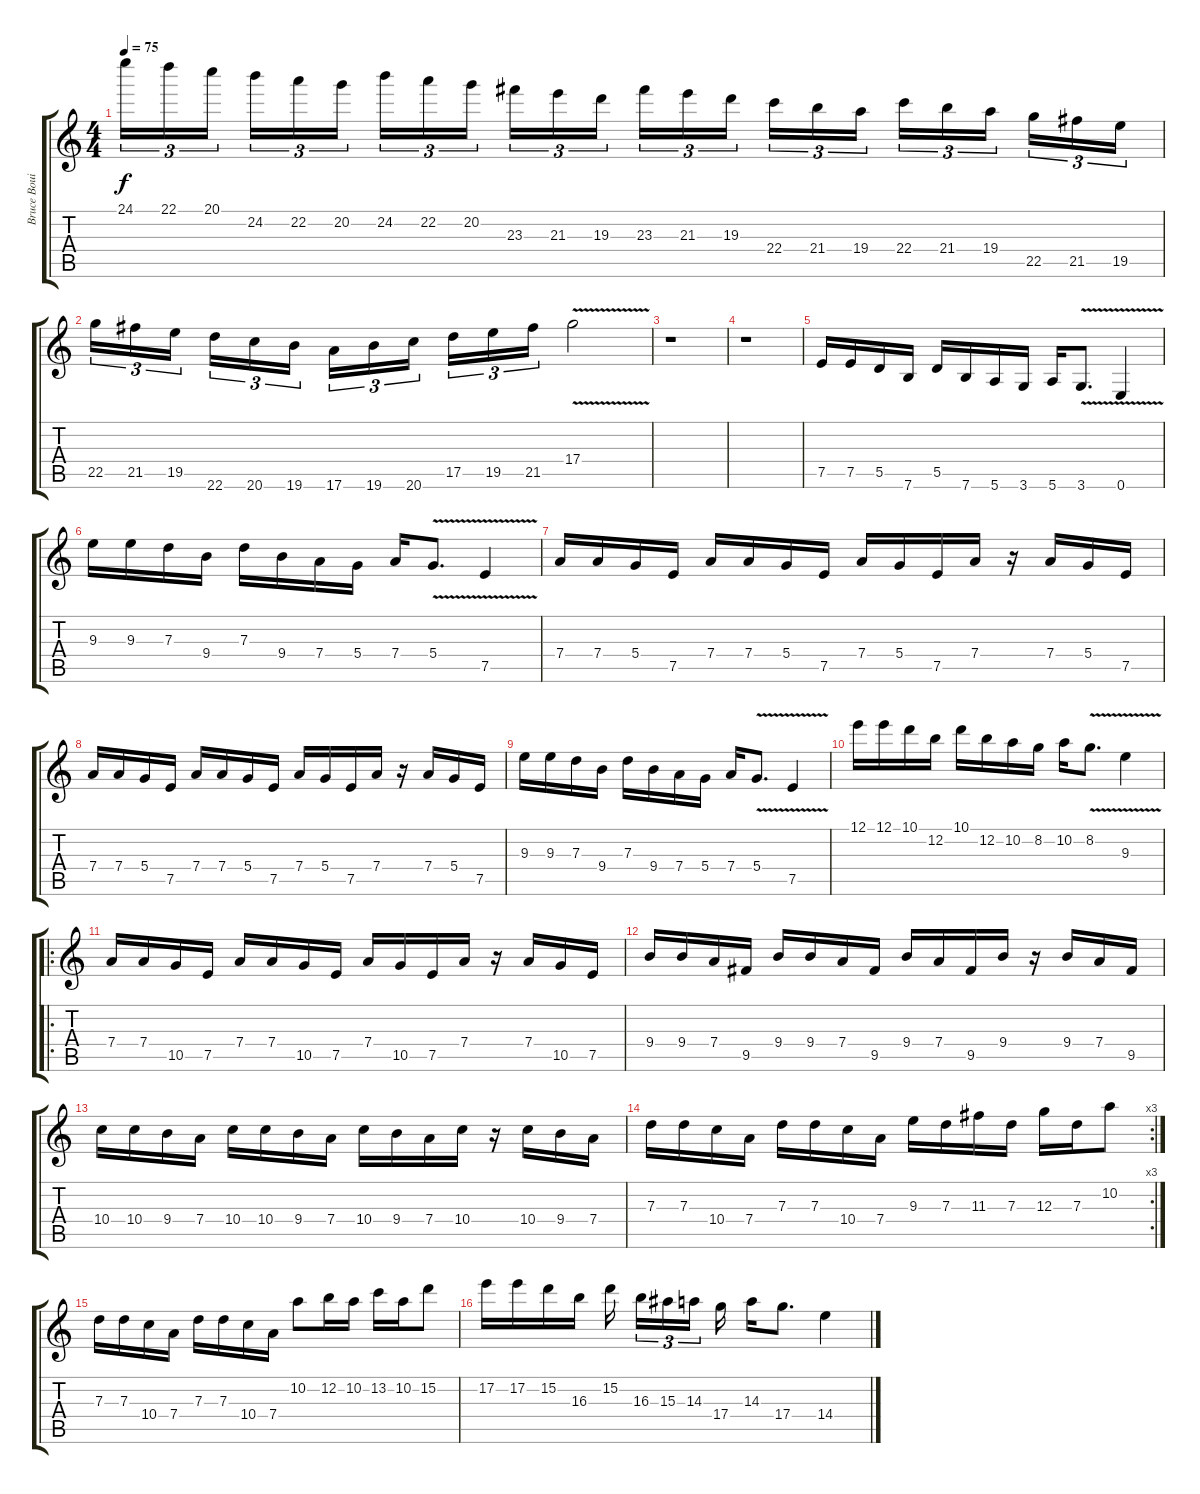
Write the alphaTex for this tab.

\track ("Bruce Bouilliet" "Bruce Boui") {instrument overdrivenguitar}
\staff {score tabs}
\tuning (E4 B3 G3 D3 A2 E2) {hide}
\ts (4 4)
\tempo 75
\clef g2
\ks c
24.1.16{tu (3 2) dy f} 22.1.16{tu (3 2)} 20.1.16{tu (3 2)} 24.2.16{tu (3 2)} 22.2.16{tu (3 2)} 20.2.16{tu (3 2)} 24.2.16{tu (3 2)} 22.2.16{tu (3 2)} 20.2.16{tu (3 2)} 23.3.16{tu (3 2)} 21.3.16{tu (3 2)} 19.3.16{tu (3 2)} 23.3.16{tu (3 2)} 21.3.16{tu (3 2)} 19.3.16{tu (3 2)} 22.4.16{tu (3 2)} 21.4.16{tu (3 2)} 19.4.16{tu (3 2)} 22.4.16{tu (3 2)} 21.4.16{tu (3 2)} 19.4.16{tu (3 2)} 22.5.16{tu (3 2)} 21.5.16{tu (3 2)} 19.5.16{tu (3 2)} |
22.5.16{tu (3 2)} 21.5.16{tu (3 2)} 19.5.16{tu (3 2)} 22.6.16{tu (3 2)} 20.6.16{tu (3 2)} 19.6.16{tu (3 2)} 17.6.16{tu (3 2)} 19.6.16{tu (3 2)} 20.6.16{tu (3 2)} 17.5.16{tu (3 2)} 19.5.16{tu (3 2)} 21.5.16{tu (3 2)} 17.4{v}.2 |
r.1 |
r.1 |
7.5.16 7.5.16 5.5.16 7.6.16 5.5.16 7.6.16 5.6.16 3.6.16 5.6.16 3.6{v}.8{d} 0.6{v}.4 |
9.3.16 9.3.16 7.3.16 9.4.16 7.3.16 9.4.16 7.4.16 5.4.16 7.4.16 5.4{v}.8{d} 7.5{v}.4 |
7.4.16 7.4.16 5.4.16 7.5.16 7.4.16 7.4.16 5.4.16 7.5.16 7.4.16 5.4.16 7.5.16 7.4.16 r.16 7.4.16 5.4.16 7.5.16 |
7.4.16 7.4.16 5.4.16 7.5.16 7.4.16 7.4.16 5.4.16 7.5.16 7.4.16 5.4.16 7.5.16 7.4.16 r.16 7.4.16 5.4.16 7.5.16 |
9.3.16 9.3.16 7.3.16 9.4.16 7.3.16 9.4.16 7.4.16 5.4.16 7.4.16 5.4{v}.8{d} 7.5{v}.4 |
12.1.16 12.1.16 10.1.16 12.2.16 10.1.16 12.2.16 10.2.16 8.2.16 10.2.16 8.2{v}.8{d} 9.3{v}.4 |
\ro
7.4.16 7.4.16 10.5.16 7.5.16 7.4.16 7.4.16 10.5.16 7.5.16 7.4.16 10.5.16 7.5.16 7.4.16 r.16 7.4.16 10.5.16 7.5.16 |
9.4.16 9.4.16 7.4.16 9.5.16 9.4.16 9.4.16 7.4.16 9.5.16 9.4.16 7.4.16 9.5.16 9.4.16 r.16 9.4.16 7.4.16 9.5.16 |
10.4.16 10.4.16 9.4.16 7.4.16 10.4.16 10.4.16 9.4.16 7.4.16 10.4.16 9.4.16 7.4.16 10.4.16 r.16 10.4.16 9.4.16 7.4.16 |
\rc 3
7.3.16 7.3.16 10.4.16 7.4.16 7.3.16 7.3.16 10.4.16 7.4.16 9.3.16 7.3.16 11.3.16 7.3.16 12.3.16 7.3.16 10.2.8 |
7.3.16 7.3.16 10.4.16 7.4.16 7.3.16 7.3.16 10.4.16 7.4.16 10.2.8 12.2.16 10.2.16 13.2.16 10.2.16 15.2.8 |
17.2.16 17.2.16 15.2.16 16.3.16 15.2.16 16.3.16{tu (3 2)} 15.3.16{tu (3 2)} 14.3.16{tu (3 2)} 17.4.16 14.3.16 17.4.8{d} 14.4.4
